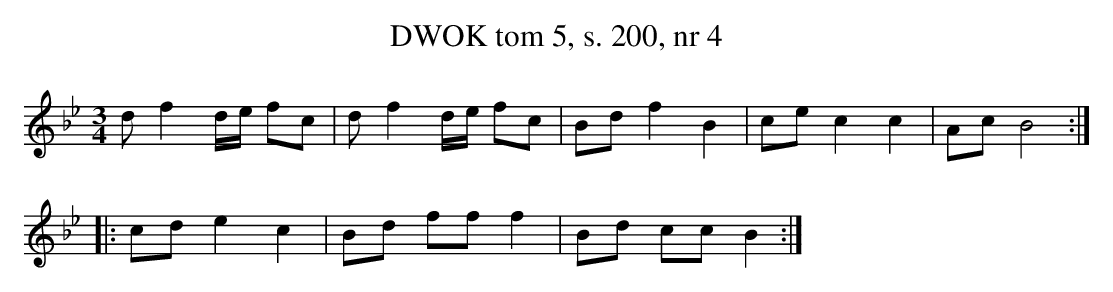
X:1
T: DWOK tom 5, s. 200, nr 4
L: 1/16
M: 3/4
K: Bb
d2 f4 de f2c2 | d2 f4 de f2c2 | B2d2 f4 B4 | c2e2 c4 c4 | A2c2 B8 :|
|:c2d2 e4 c4 | B2d2 f2f2 f4 | B2d2 c2c2 B4 :|
